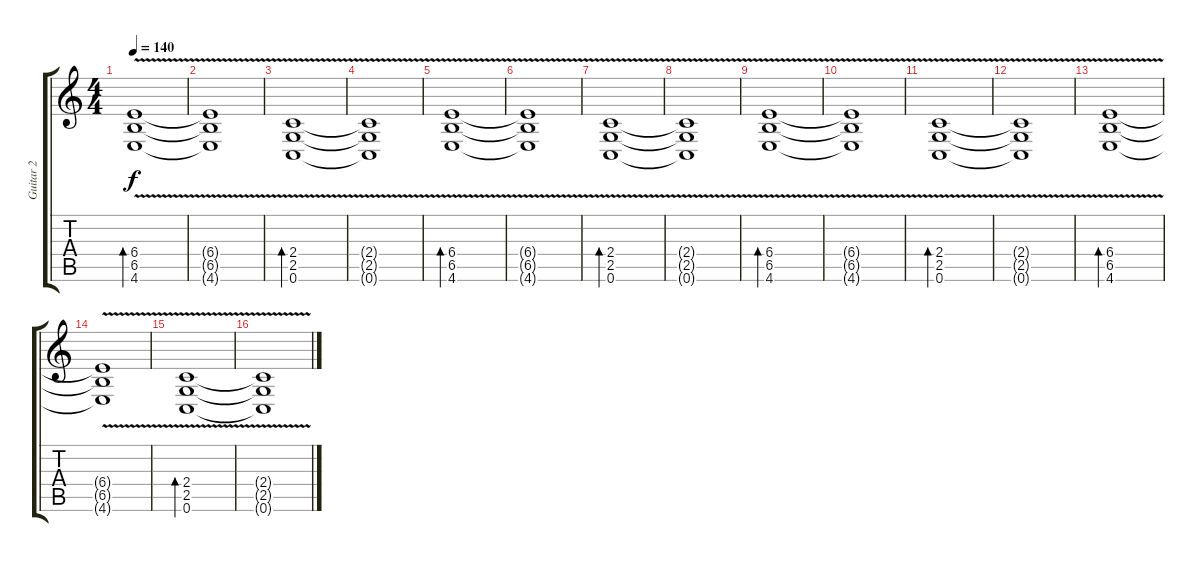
\track ("Guitar 2" "Guitar 2") {instrument acousticguitarnylon}
\staff {score tabs}
\tuning (C4 G3 Eb3 Bb2 F2 C2) {hide}
\ts (4 4)
\tempo 140
\clef g2
\ks c
(6.4{v} 6.5{v} 4.6{v}).1{bd 240 dy f} |
(6.4{t} 6.5{t} 4.6{t}).1 |
(2.4{v} 2.5{v} 0.6{v}).1{bd 240} |
(2.4{t} 2.5{t} 0.6{t}).1 |
(6.4{v} 6.5{v} 4.6{v}).1{bd 240} |
(6.4{t} 6.5{t} 4.6{t}).1 |
(2.4{v} 2.5{v} 0.6{v}).1{bd 240} |
(2.4{t} 2.5{t} 0.6{t}).1 |
(6.4{v} 6.5{v} 4.6{v}).1{bd 240} |
(6.4{t} 6.5{t} 4.6{t}).1 |
(2.4{v} 2.5{v} 0.6{v}).1{bd 240} |
(2.4{t} 2.5{t} 0.6{t}).1 |
(6.4{v} 6.5{v} 4.6{v}).1{bd 240} |
(6.4{t} 6.5{t} 4.6{t}).1 |
(2.4{v} 2.5{v} 0.6{v}).1{bd 240} |
(2.4{t} 2.5{t} 0.6{t}).1
